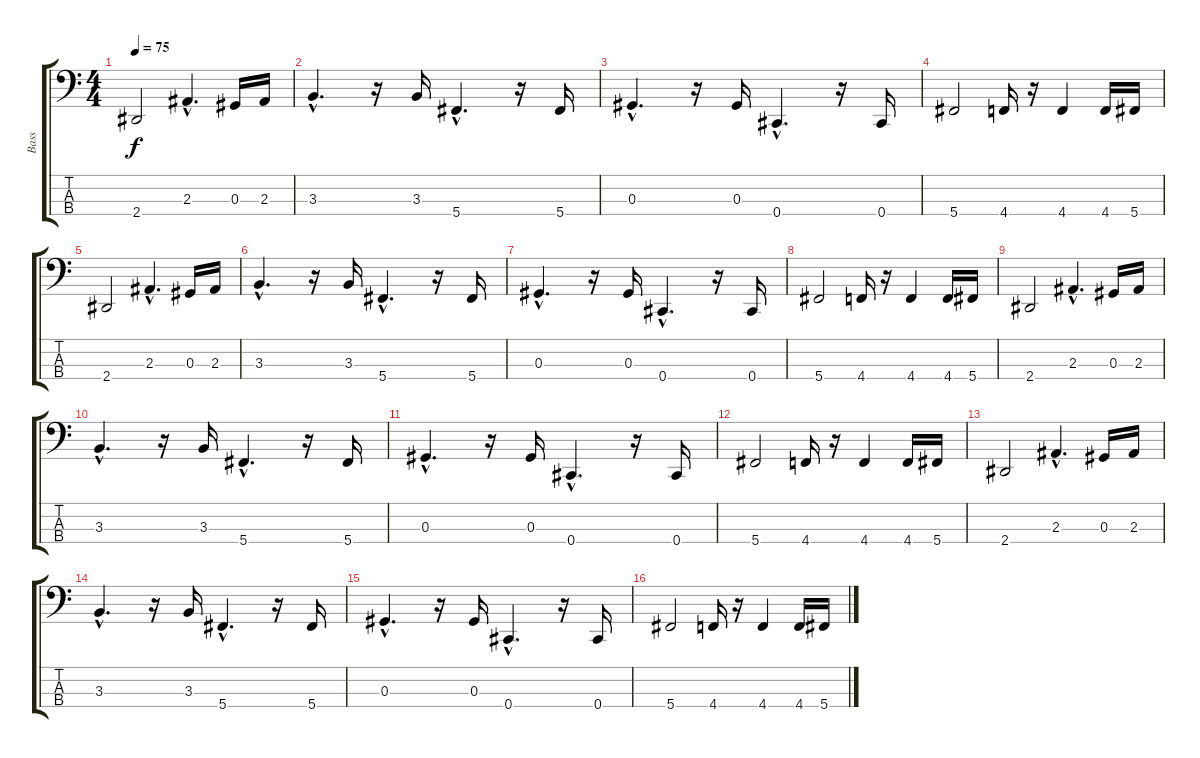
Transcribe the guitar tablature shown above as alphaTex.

\track ("Bass" "Bass") {instrument electricbassfinger}
\staff {score tabs}
\tuning (Gb2 Db2 Ab1 Db1) {hide}
\ts (4 4)
\tempo 75
\clef f4
\ks c
2.4.2{dy f} 2.3{hac}.4{d} 0.3.16 2.3.16 |
3.3{hac}.4{d} r.16 3.3.16 5.4{hac}.4{d} r.16 5.4.16 |
0.3{hac}.4{d} r.16 0.3.16 0.4{hac}.4{d} r.16 0.4.16 |
5.4.2 4.4.16 r.16 4.4.4 4.4.16 5.4.16 |
2.4.2 2.3{hac}.4{d} 0.3.16 2.3.16 |
3.3{hac}.4{d} r.16 3.3.16 5.4{hac}.4{d} r.16 5.4.16 |
0.3{hac}.4{d} r.16 0.3.16 0.4{hac}.4{d} r.16 0.4.16 |
5.4.2 4.4.16 r.16 4.4.4 4.4.16 5.4.16 |
2.4.2 2.3{hac}.4{d} 0.3.16 2.3.16 |
3.3{hac}.4{d} r.16 3.3.16 5.4{hac}.4{d} r.16 5.4.16 |
0.3{hac}.4{d} r.16 0.3.16 0.4{hac}.4{d} r.16 0.4.16 |
5.4.2 4.4.16 r.16 4.4.4 4.4.16 5.4.16 |
2.4.2 2.3{hac}.4{d} 0.3.16 2.3.16 |
3.3{hac}.4{d} r.16 3.3.16 5.4{hac}.4{d} r.16 5.4.16 |
0.3{hac}.4{d} r.16 0.3.16 0.4{hac}.4{d} r.16 0.4.16 |
5.4.2 4.4.16 r.16 4.4.4 4.4.16 5.4.16
